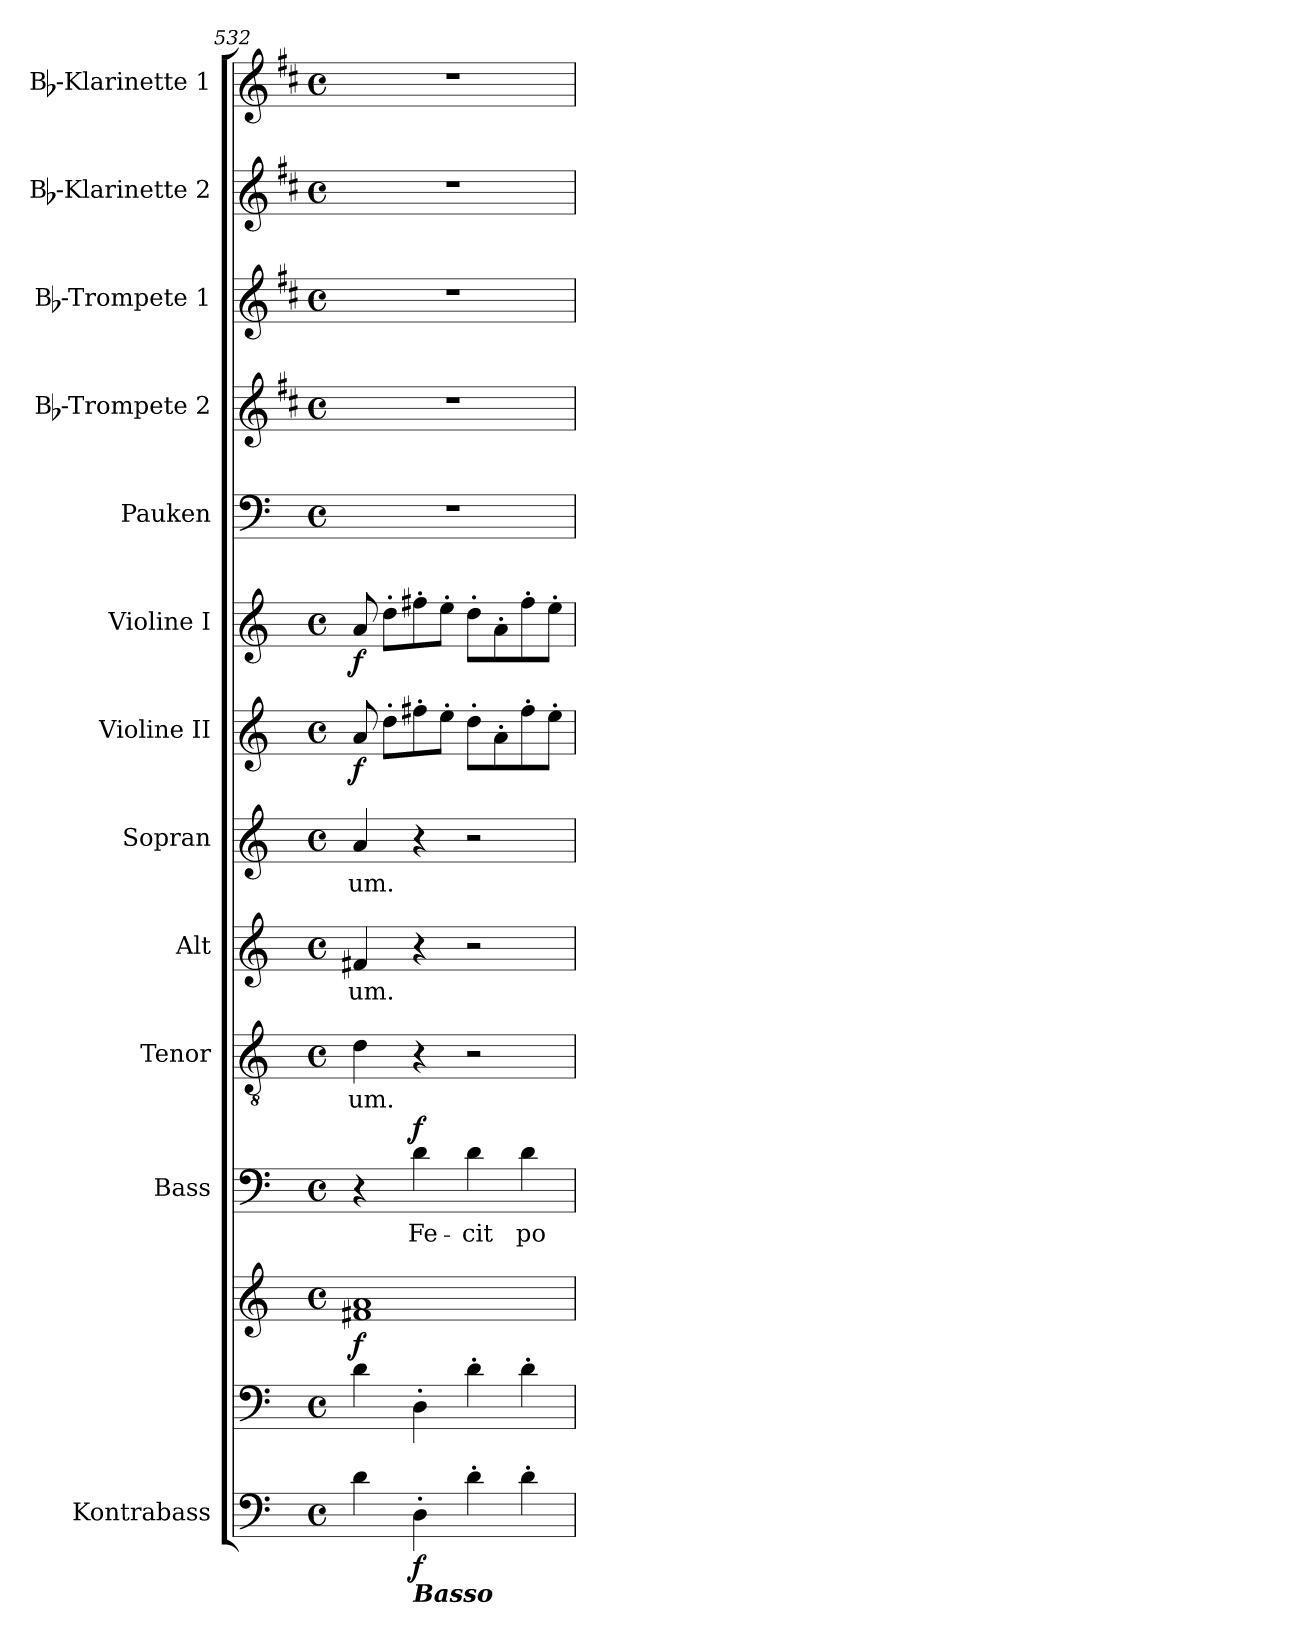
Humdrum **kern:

**kern	**dynam	**kern	**kern	**dynam	**kern	**text	**dynam	**kern	**text	**kern	**text	**kern	**text	**kern	**dynam	**kern	**dynam	**kern	**kern	**kern	**kern	**kern
*part13	*part13	*part12	*part12	*part12	*part11	*part11	*part11	*part10	*part10	*part9	*part9	*part8	*part8	*part7	*part7	*part6	*part6	*part5	*part4	*part3	*part2	*part1
*staff14	*staff14	*staff13	*staff12	*staff12/13	*staff11	*staff11	*staff11	*staff10	*staff10	*staff9	*staff9	*staff8	*staff8	*staff7	*staff7	*staff6	*staff6	*staff5	*staff4	*staff3	*staff2	*staff1
*I"Kontrabass	*	*	*	*	*I"Bass	*	*	*I"Tenor	*	*I"Alt	*	*I"Sopran	*	*I"Violine II	*	*I"Violine I	*	*I"Pauken	*I"Bb-Trompete 2	*I"Bb-Trompete 1	*I"Bb-Klarinette 2	*I"Bb-Klarinette 1
*I'Kb.	*	*	*	*	*I'B.	*	*	*I'T.	*	*I'A.	*	*I'S.	*	*I'Vl. II	*	*I'Vl. I	*	*I'Pk.	*I'Bb Trp. 2	*I'Bb Trp. 1	*I'Bb Kl. 2	*I'Bb Kl. 1
*clefF4	*	*clefF4	*clefG2	*	*clefF4	*	*	*clefGv2	*	*clefG2	*	*clefG2	*	*clefG2	*	*clefG2	*	*clefF4	*clefG2	*clefG2	*clefG2	*clefG2
*ITrd7c12	*	*	*	*	*	*	*	*	*	*	*	*	*	*	*	*	*	*	*ITrd1c2	*ITrd1c2	*ITrd1c2	*ITrd1c2
*k[]	*	*k[]	*k[]	*	*k[]	*	*	*k[]	*	*k[]	*	*k[]	*	*k[]	*	*k[]	*	*k[]	*k[]	*k[]	*k[]	*k[]
*C:	*	*C:	*C:	*	*C:	*	*	*C:	*	*C:	*	*C:	*	*C:	*	*C:	*	*C:	*C:	*C:	*C:	*C:
*M4/4	*	*M4/4	*M4/4	*	*M4/4	*	*	*M4/4	*	*M4/4	*	*M4/4	*	*M4/4	*	*M4/4	*	*M4/4	*M4/4	*M4/4	*M4/4	*M4/4
*met(c)	*	*met(c)	*met(c)	*	*met(c)	*	*	*met(c)	*	*met(c)	*	*met(c)	*	*met(c)	*	*met(c)	*	*met(c)	*met(c)	*met(c)	*met(c)	*met(c)
=532	=532	=532	=532	=532	=532	=532	=532	=532	=532	=532	=532	=532	=532	=532	=532	=532	=532	=532	=532	=532	=532	=532
!	!	!	!	!LO:DY:b	!	!	!	!	!LO:LY:b	!	!LO:LY:b	!	!LO:LY:b	!	!LO:DY:b	!	!LO:DY:b	!	!	!	!	!
4D\	.	4d\	1f#X 1a	f	4r	.	.	4d\	-um.	4f#X/	-um.	4a/	-um.	8a/	f	8a/	f	1r	1r	1r	1r	1r
.	.	.	.	.	.	.	.	.	.	.	.	.	.	8dd'>\L	.	8dd'>\L	.	.	.	.	.	.
!LO:TX:b:Bi:t=Basso	!	!	!	!	!	!	!	!	!	!	!	!	!	!	!	!	!	!	!	!	!	!
!	!LO:DY:b	!	!	!	!	!LO:LY:b	!LO:DY:a	!	!	!	!	!	!	!	!	!	!	!	!	!	!	!
4DD'>\	f	4D'>\	.	.	4d\	Fe-	f	4r	.	4r	.	4r	.	8ff#X'>\	.	8ff#X'>\	.	.	.	.	.	.
.	.	.	.	.	.	.	.	.	.	.	.	.	.	8ee'>\J	.	8ee'>\J	.	.	.	.	.	.
!	!	!	!	!	!	!LO:LY:b	!	!	!	!	!	!	!	!	!	!	!	!	!	!	!	!
4D'>\	.	4d'>\	.	.	4d\	-cit	.	2r	.	2r	.	2r	.	8dd'>\L	.	8dd'>\L	.	.	.	.	.	.
.	.	.	.	.	.	.	.	.	.	.	.	.	.	8a'>\	.	8a'>\	.	.	.	.	.	.
!	!	!	!	!	!	!LO:LY:b	!	!	!	!	!	!	!	!	!	!	!	!	!	!	!	!
4D'>\	.	4d'>\	.	.	4d\	po-	.	.	.	.	.	.	.	8ff#'>\	.	8ff#'>\	.	.	.	.	.	.
.	.	.	.	.	.	.	.	.	.	.	.	.	.	8ee'>\J	.	8ee'>\J	.	.	.	.	.	.
=	=	=	=	=	=	=	=	=	=	=	=	=	=	=	=	=	=	=	=	=	=	=
*-	*-	*-	*-	*-	*-	*-	*-	*-	*-	*-	*-	*-	*-	*-	*-	*-	*-	*-	*-	*-	*-	*-
